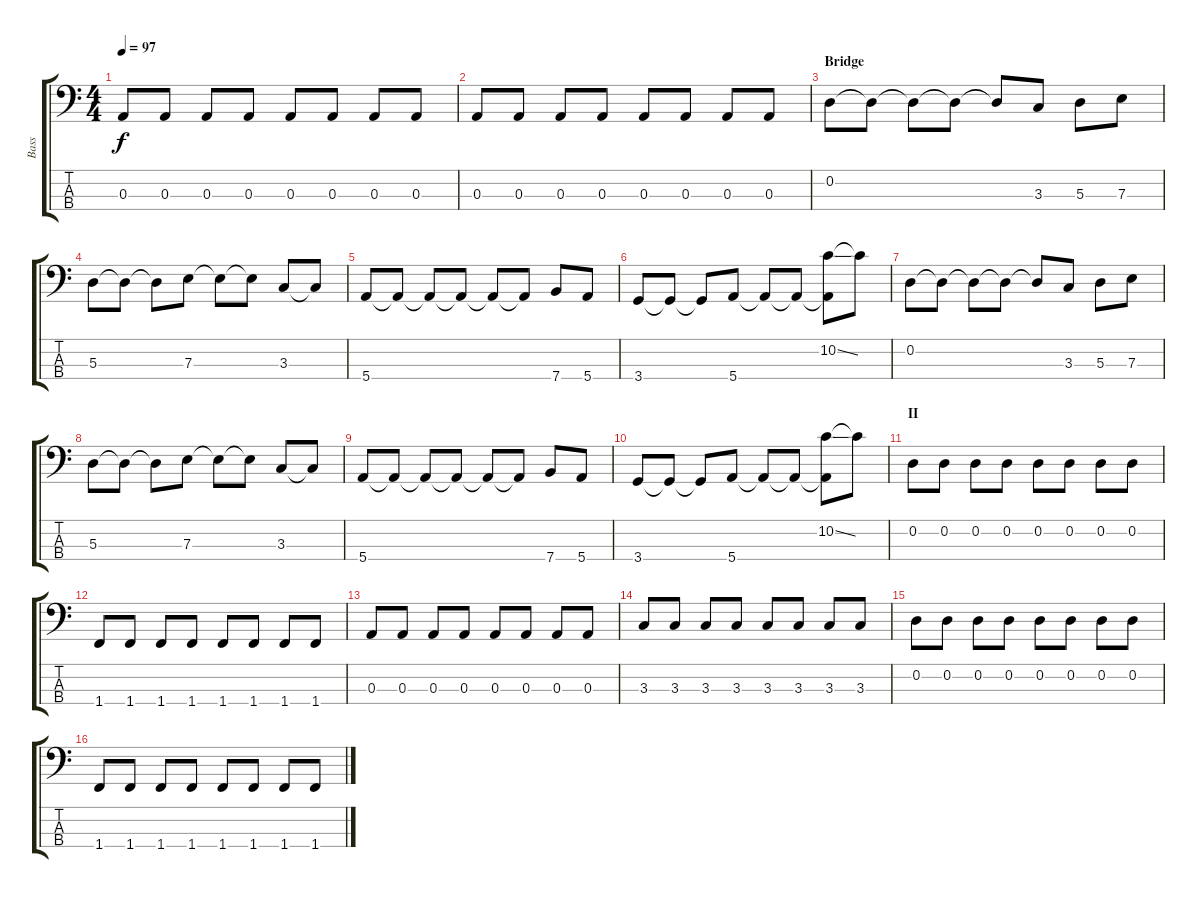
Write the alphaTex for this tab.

\track ("Bass" "Bass") {instrument electricbassfinger}
\staff {score tabs}
\tuning (G2 D2 A1 E1) {hide}
\ts (4 4)
\tempo 97
\clef f4
\ks c
0.3.8{dy f} 0.3.8 0.3.8 0.3.8 0.3.8 0.3.8 0.3.8 0.3.8 |
0.3.8 0.3.8 0.3.8 0.3.8 0.3.8 0.3.8 0.3.8 0.3.8 |
\section ("" "Bridge")
0.2.8 0.2{t}.8 0.2{t}.8 0.2{t}.8 0.2{t}.8 3.3.8 5.3.8 7.3.8 |
5.3.8 5.3{t}.8 5.3{t}.8 7.3.8 7.3{t}.8 7.3{t}.8 3.3.8 3.3{t}.8 |
5.4.8 5.4{t}.8 5.4{t}.8 5.4{t}.8 5.4{t}.8 5.4{t}.8 7.4.8 5.4.8 |
3.4.8 3.4{t}.8 3.4{t}.8 5.4.8 5.4{t}.8 5.4{t}.8 (10.2{ss} 5.4{t}).8 10.2{t}.8 |
0.2.8 0.2{t}.8 0.2{t}.8 0.2{t}.8 0.2{t}.8 3.3.8 5.3.8 7.3.8 |
5.3.8 5.3{t}.8 5.3{t}.8 7.3.8 7.3{t}.8 7.3{t}.8 3.3.8 3.3{t}.8 |
5.4.8 5.4{t}.8 5.4{t}.8 5.4{t}.8 5.4{t}.8 5.4{t}.8 7.4.8 5.4.8 |
3.4.8 3.4{t}.8 3.4{t}.8 5.4.8 5.4{t}.8 5.4{t}.8 (10.2{ss} 5.4{t}).8 10.2{t}.8 |
\section ("" "II")
0.2.8 0.2.8 0.2.8 0.2.8 0.2.8 0.2.8 0.2.8 0.2.8 |
1.4.8 1.4.8 1.4.8 1.4.8 1.4.8 1.4.8 1.4.8 1.4.8 |
0.3.8 0.3.8 0.3.8 0.3.8 0.3.8 0.3.8 0.3.8 0.3.8 |
3.3.8 3.3.8 3.3.8 3.3.8 3.3.8 3.3.8 3.3.8 3.3.8 |
0.2.8 0.2.8 0.2.8 0.2.8 0.2.8 0.2.8 0.2.8 0.2.8 |
1.4.8 1.4.8 1.4.8 1.4.8 1.4.8 1.4.8 1.4.8 1.4.8
